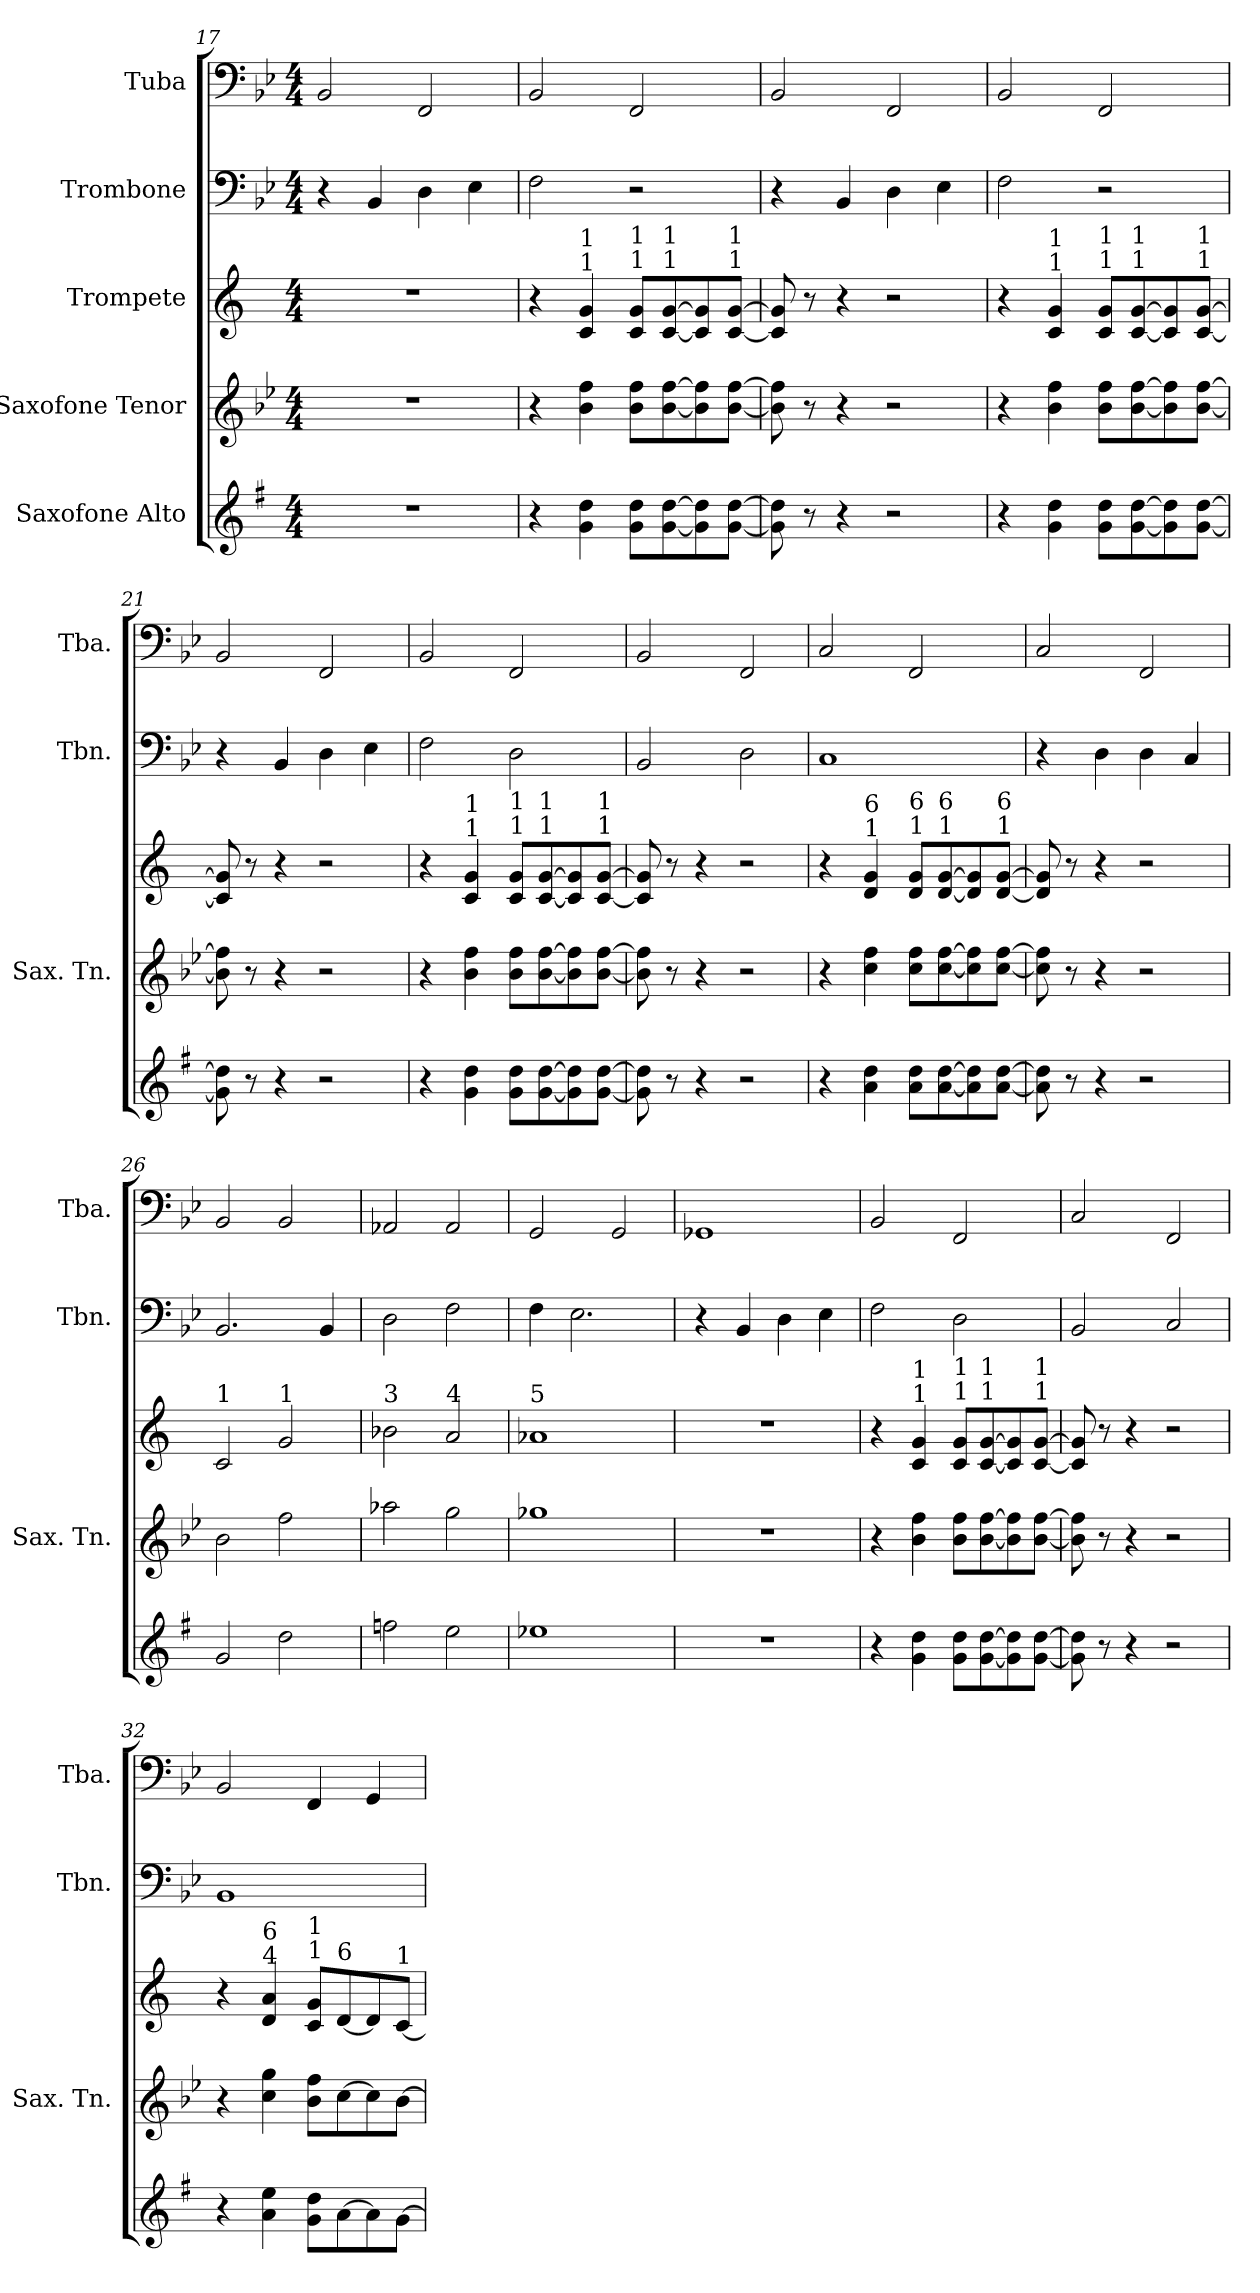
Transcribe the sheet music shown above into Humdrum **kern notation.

**kern	**kern	**kern	**kern	**kern
*part5	*part4	*part3	*part2	*part1
*staff5	*staff4	*staff3	*staff2	*staff1
*I"Saxofone Alto	*I"Saxofone Tenor	*I"Trompete	*I"Trombone	*I"Tuba
*	*I'Sax. Tn.	*	*I'Tbn.	*I'Tba.
*clefG2	*clefG2	*clefG2	*clefF4	*clefF4
*ITrd5c9	*ITrd8c14	*ITrd1c2	*	*
*k[b-e-]	*k[b-e-]	*k[b-e-]	*k[b-e-]	*k[b-e-]
*M4/4	*M4/4	*M4/4	*M4/4	*M4/4
=17	=17	=17	=17	=17
1r	1r	1r	4r	2BB-/
.	.	.	4BB-/	.
.	.	.	4D\	2FF/
.	.	.	4E-\	.
!!LO:PB:g=z
=18	=18	=18	=18	=18
4r	4r	4r	2F\	2BB-/
!	!	!LO:TX:a:t=1	!	!
!	!	!LO:TX:a:t=1	!	!
4B-\ 4f\	4B-\ 4f\	4B-/ 4f/	.	.
!	!	!LO:TX:a:t=1	!	!
!	!	!LO:TX:a:t=1	!	!
8B-\ 8f\L	8B-\ 8f\L	8B-/ 8f/L	2r	2FF/
!	!	!LO:TX:a:t=1	!	!
!	!	!LO:TX:a:t=1	!	!
[8B-\ [8f\	[8B-\ [8f\	[8B-/ [8f/	.	.
8B-\] 8f\]	8B-\] 8f\]	8B-/] 8f/]	.	.
!	!	!LO:TX:a:t=1	!	!
!	!	!LO:TX:a:t=1	!	!
[8B-\ [8f\J	[8B-\ [8f\J	[8B-/ [8f/J	.	.
=19	=19	=19	=19	=19
8B-\] 8f\]	8B-\] 8f\]	8B-/] 8f/]	4r	2BB-/
8r	8r	8r	.	.
4r	4r	4r	4BB-/	.
2r	2r	2r	4D\	2FF/
.	.	.	4E-\	.
=20	=20	=20	=20	=20
4r	4r	4r	2F\	2BB-/
!	!	!LO:TX:a:t=1	!	!
!	!	!LO:TX:a:t=1	!	!
4B-\ 4f\	4B-\ 4f\	4B-/ 4f/	.	.
!	!	!LO:TX:a:t=1	!	!
!	!	!LO:TX:a:t=1	!	!
8B-\ 8f\L	8B-\ 8f\L	8B-/ 8f/L	2r	2FF/
!	!	!LO:TX:a:t=1	!	!
!	!	!LO:TX:a:t=1	!	!
[8B-\ [8f\	[8B-\ [8f\	[8B-/ [8f/	.	.
8B-\] 8f\]	8B-\] 8f\]	8B-/] 8f/]	.	.
!	!	!LO:TX:a:t=1	!	!
!	!	!LO:TX:a:t=1	!	!
[8B-\ [8f\J	[8B-\ [8f\J	[8B-/ [8f/J	.	.
=21	=21	=21	=21	=21
8B-\] 8f\]	8B-\] 8f\]	8B-/] 8f/]	4r	2BB-/
8r	8r	8r	.	.
4r	4r	4r	4BB-/	.
2r	2r	2r	4D\	2FF/
.	.	.	4E-\	.
=22	=22	=22	=22	=22
4r	4r	4r	2F\	2BB-/
!	!	!LO:TX:a:t=1	!	!
!	!	!LO:TX:a:t=1	!	!
4B-\ 4f\	4B-\ 4f\	4B-/ 4f/	.	.
!	!	!LO:TX:a:t=1	!	!
!	!	!LO:TX:a:t=1	!	!
8B-\ 8f\L	8B-\ 8f\L	8B-/ 8f/L	2D\	2FF/
!	!	!LO:TX:a:t=1	!	!
!	!	!LO:TX:a:t=1	!	!
[8B-\ [8f\	[8B-\ [8f\	[8B-/ [8f/	.	.
8B-\] 8f\]	8B-\] 8f\]	8B-/] 8f/]	.	.
!	!	!LO:TX:a:t=1	!	!
!	!	!LO:TX:a:t=1	!	!
[8B-\ [8f\J	[8B-\ [8f\J	[8B-/ [8f/J	.	.
!!LO:LB:g=z
=23	=23	=23	=23	=23
8B-\] 8f\]	8B-\] 8f\]	8B-/] 8f/]	2BB-/	2BB-/
8r	8r	8r	.	.
4r	4r	4r	.	.
2r	2r	2r	2D\	2FF/
=24	=24	=24	=24	=24
4r	4r	4r	1C	2C/
!	!	!LO:TX:a:t=1	!	!
!	!	!LO:TX:a:t=6	!	!
4c\ 4f\	4c\ 4f\	4c/ 4f/	.	.
!	!	!LO:TX:a:t=1	!	!
!	!	!LO:TX:a:t=6	!	!
8c\ 8f\L	8c\ 8f\L	8c/ 8f/L	.	2FF/
!	!	!LO:TX:a:t=1	!	!
!	!	!LO:TX:a:t=6	!	!
[8c\ [8f\	[8c\ [8f\	[8c/ [8f/	.	.
8c\] 8f\]	8c\] 8f\]	8c/] 8f/]	.	.
!	!	!LO:TX:a:t=1	!	!
!	!	!LO:TX:a:t=6	!	!
[8c\ [8f\J	[8c\ [8f\J	[8c/ [8f/J	.	.
=25	=25	=25	=25	=25
8c\] 8f\]	8c\] 8f\]	8c/] 8f/]	4r	2C/
8r	8r	8r	.	.
4r	4r	4r	4D\	.
2r	2r	2r	4D\	2FF/
.	.	.	4C/	.
=26	=26	=26	=26	=26
!	!	!LO:TX:a:t=1	!	!
2B-/	2B-\	2B-/	2.BB-/	2BB-/
!	!	!LO:TX:a:t=1	!	!
2f\	2f\	2f/	.	2BB-/
.	.	.	4BB-/	.
=27	=27	=27	=27	=27
!	!	!LO:TX:a:t=3	!	!
2a-X\	2a-X\	2a-X\	2D\	2AA-X/
!	!	!LO:TX:a:t=4	!	!
2g\	2g\	2g/	2F\	2AA-/
=28	=28	=28	=28	=28
!	!	!LO:TX:a:t=5	!	!
1g-X	1g-X	1g-X	4F\	2GG/
.	.	.	2.E-\	.
.	.	.	.	2GG/
=29	=29	=29	=29	=29
1r	1r	1r	4r	1GG-X
.	.	.	4BB-/	.
.	.	.	4D\	.
.	.	.	4E-\	.
!!LO:PB:g=z
=30	=30	=30	=30	=30
4r	4r	4r	2F\	2BB-/
!	!	!LO:TX:a:t=1	!	!
!	!	!LO:TX:a:t=1	!	!
4B-\ 4f\	4B-\ 4f\	4B-/ 4f/	.	.
!	!	!LO:TX:a:t=1	!	!
!	!	!LO:TX:a:t=1	!	!
8B-\ 8f\L	8B-\ 8f\L	8B-/ 8f/L	2D\	2FF/
!	!	!LO:TX:a:t=1	!	!
!	!	!LO:TX:a:t=1	!	!
[8B-\ [8f\	[8B-\ [8f\	[8B-/ [8f/	.	.
8B-\] 8f\]	8B-\] 8f\]	8B-/] 8f/]	.	.
!	!	!LO:TX:a:t=1	!	!
!	!	!LO:TX:a:t=1	!	!
[8B-\ [8f\J	[8B-\ [8f\J	[8B-/ [8f/J	.	.
=31	=31	=31	=31	=31
8B-\] 8f\]	8B-\] 8f\]	8B-/] 8f/]	2BB-/	2C/
8r	8r	8r	.	.
4r	4r	4r	.	.
2r	2r	2r	2C/	2FF/
=32	=32	=32	=32	=32
4r	4r	4r	1BB-	2BB-/
!	!	!LO:TX:a:t=4	!	!
!	!	!LO:TX:a:t=6	!	!
4c\ 4g\	4c\ 4g\	4c/ 4g/	.	.
!	!	!LO:TX:a:t=1	!	!
!	!	!LO:TX:a:t=1	!	!
8B-\ 8f\L	8B-\ 8f\L	8B-/ 8f/L	.	4FF/
!	!	!LO:TX:a:t=6	!	!
[8c\	[8c\	[8c/	.	.
8c\]	8c\]	8c/]	.	4GG/
!	!	!LO:TX:a:t=1	!	!
[8B-\J	[8B-\J	[8B-/J	.	.
=	=	=	=	=
*-	*-	*-	*-	*-
